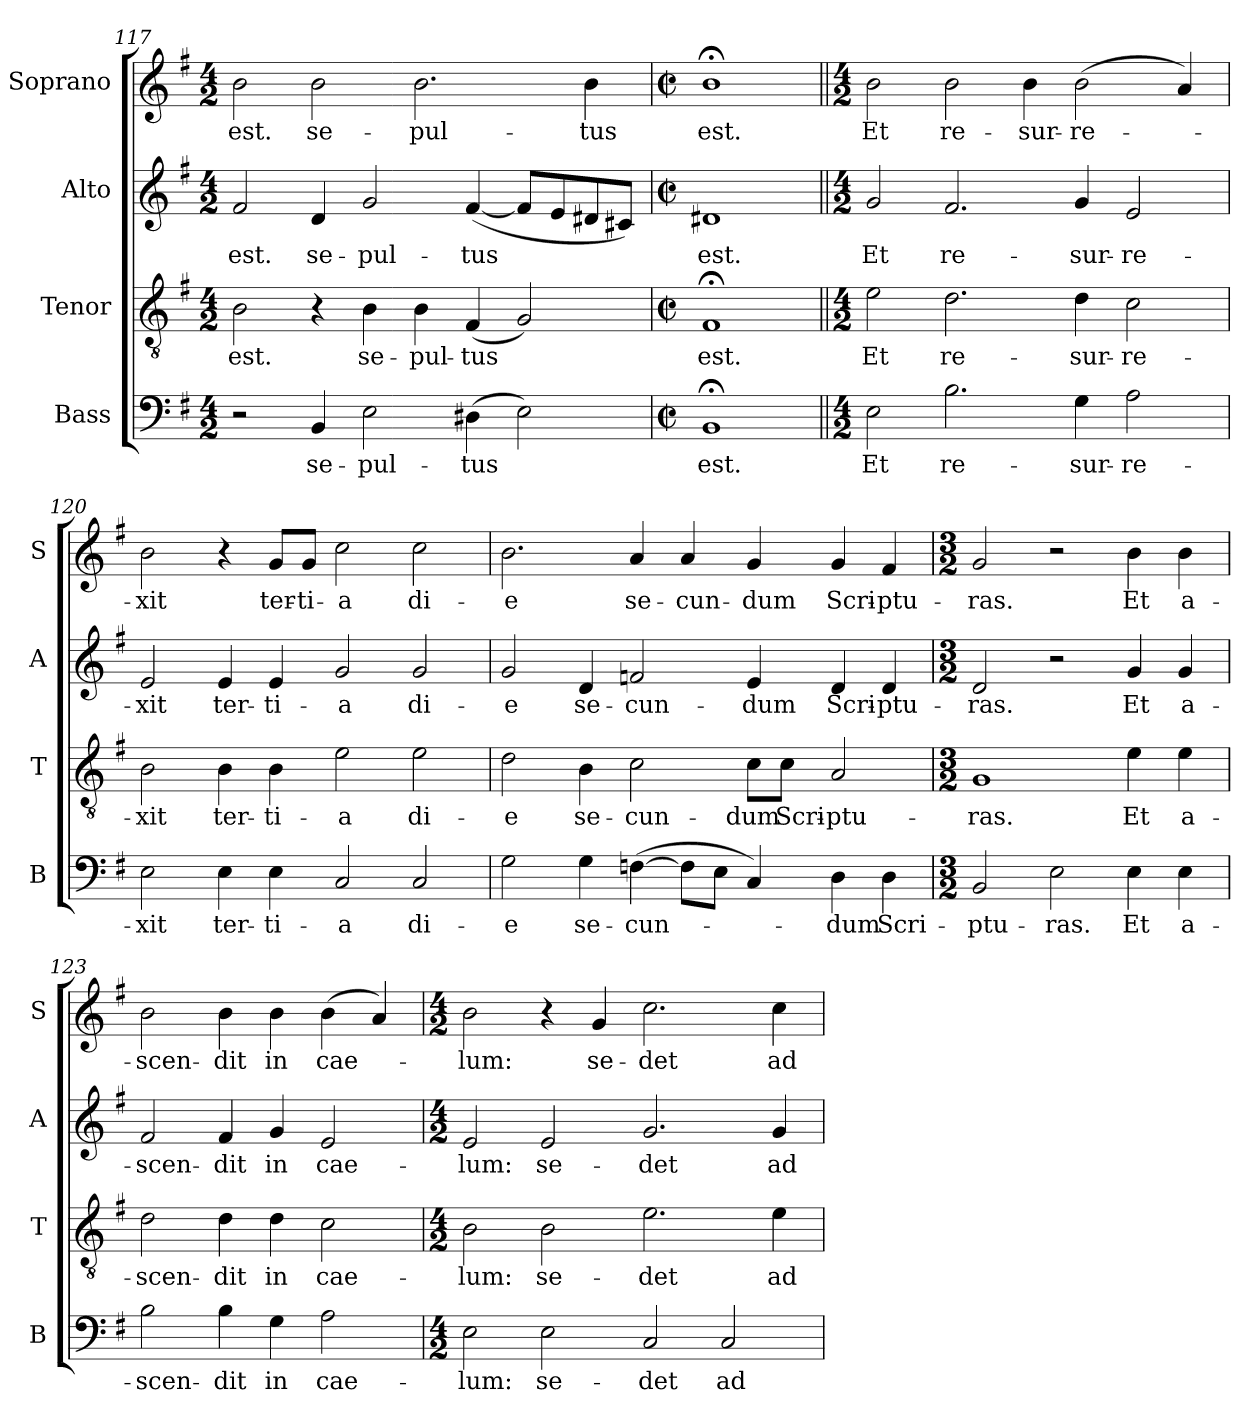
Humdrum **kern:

**kern	**text	**kern	**text	**kern	**text	**kern	**text
*part4	*part4	*part3	*part3	*part2	*part2	*part1	*part1
*staff4	*staff4	*staff3	*staff3	*staff2	*staff2	*staff1	*staff1
*I"Bass	*	*I"Tenor	*	*I"Alto	*	*I"Soprano	*
*I'B	*	*I'T	*	*I'A	*	*I'S	*
*clefF4	*	*clefGv2	*	*clefG2	*	*clefG2	*
*k[f#]	*	*k[f#]	*	*k[f#]	*	*k[f#]	*
*G:	*	*G:	*	*G:	*	*G:	*
*M4/2	*	*M4/2	*	*M4/2	*	*M4/2	*
=117	=117	=117	=117	=117	=117	=117	=117
2r	.	2B\	est.	2f#/	est.	2b\	est.
4BB/	se-	4r	.	4d/	se-	2b\	se-
2E\	-pul-	4B\	se-	2g/	-pul-	.	.
.	.	4B\	-pul-	.	.	2.b\	-pul-
(4D#X\	-tus	(4F#/	-tus	([4f#/	-tus	.	.
2E\)	.	2G/)	.	8f#/L]	.	.	.
.	.	.	.	8e/	.	.	.
.	.	.	.	8d#X/	.	4b\	-tus
.	.	.	.	8c#X/J)	.	.	.
!!LO:LB:g=z
=118	=118	=118	=118	=118	=118	=118	=118
*M2/2	*	*M2/2	*	*M2/2	*	*M2/2	*
*met(c|)	*	*met(c|)	*	*met(c|)	*	*met(c|)	*
1BB;<	est.	1F#;<	est.	1d#X	est.	1b;<	est.
=119||	=119||	=119||	=119||	=119||	=119||	=119||	=119||
*M4/2	*	*M4/2	*	*M4/2	*	*M4/2	*
2E\	Et	2e\	Et	2g/	Et	2b\	Et
2.B\	re-	2.d\	re-	2.f#/	re-	2b\	re-
.	.	.	.	.	.	4b\	-sur-
4G\	-sur-	4d\	-sur-	4g/	-sur-	(2b\	-re-
2A\	-re-	2c\	-re-	2e/	-re-	.	.
.	.	.	.	.	.	4a/)	.
=120	=120	=120	=120	=120	=120	=120	=120
2E\	-xit	2B\	-xit	2e/	-xit	2b\	-xit
4E\	ter-	4B\	ter-	4e/	ter-	4r	.
4E\	-ti-	4B\	-ti-	4e/	-ti-	8g/L	ter-
.	.	.	.	.	.	8g/J	-ti-
2C/	-a	2e\	-a	2g/	-a	2cc\	-a
2C/	di-	2e\	di-	2g/	di-	2cc\	di-
=121	=121	=121	=121	=121	=121	=121	=121
2G\	-e	2d\	-e	2g/	-e	2.b\	-e
4G\	se-	4B\	se-	4d/	se-	.	.
([4Fn\	-cun-	2c\	-cun-	2fn/	-cun-	4a/	se-
8F\L]	.	.	.	.	.	4a/	-cun-
8E\J	.	.	.	.	.	.	.
4C/)	.	8c\L	-dum	4e/	-dum	4g/	-dum
.	.	8c\J	Scri-	.	.	.	.
4D\	-dum	2A/	-ptu-	4d/	Scri-	4g/	Scri-
4D\	Scri-	.	.	4d/	-ptu-	4f#/	-ptu-
!!LO:LB:g=z
=122	=122	=122	=122	=122	=122	=122	=122
*M3/2	*	*M3/2	*	*M3/2	*	*M3/2	*
2BB/	-ptu-	1G	-ras.	2d/	-ras.	2g/	-ras.
2E\	-ras.	.	.	2r	.	2r	.
4E\	Et	4e\	Et	4g/	Et	4b\	Et
4E\	a-	4e\	a-	4g/	a-	4b\	a-
=123	=123	=123	=123	=123	=123	=123	=123
2B\	-scen-	2d\	-scen-	2f#/	-scen-	2b\	-scen-
4B\	-dit	4d\	-dit	4f#/	-dit	4b\	-dit
4G\	in	4d\	in	4g/	in	4b\	in
2A\	cae-	2c\	cae-	2e/	cae-	(4b\	cae-
.	.	.	.	.	.	4a/)	.
=124	=124	=124	=124	=124	=124	=124	=124
*M4/2	*	*M4/2	*	*M4/2	*	*M4/2	*
2E\	-lum:	2B\	-lum:	2e/	-lum:	2b\	-lum:
2E\	se-	2B\	se-	2e/	se-	4r	.
.	.	.	.	.	.	4g/	se-
2C/	-det	2.e\	-det	2.g/	-det	2.cc\	-det
2C/	ad	.	.	.	.	.	.
.	.	4e\	ad	4g/	ad	4cc\	ad
=	=	=	=	=	=	=	=
*-	*-	*-	*-	*-	*-	*-	*-
